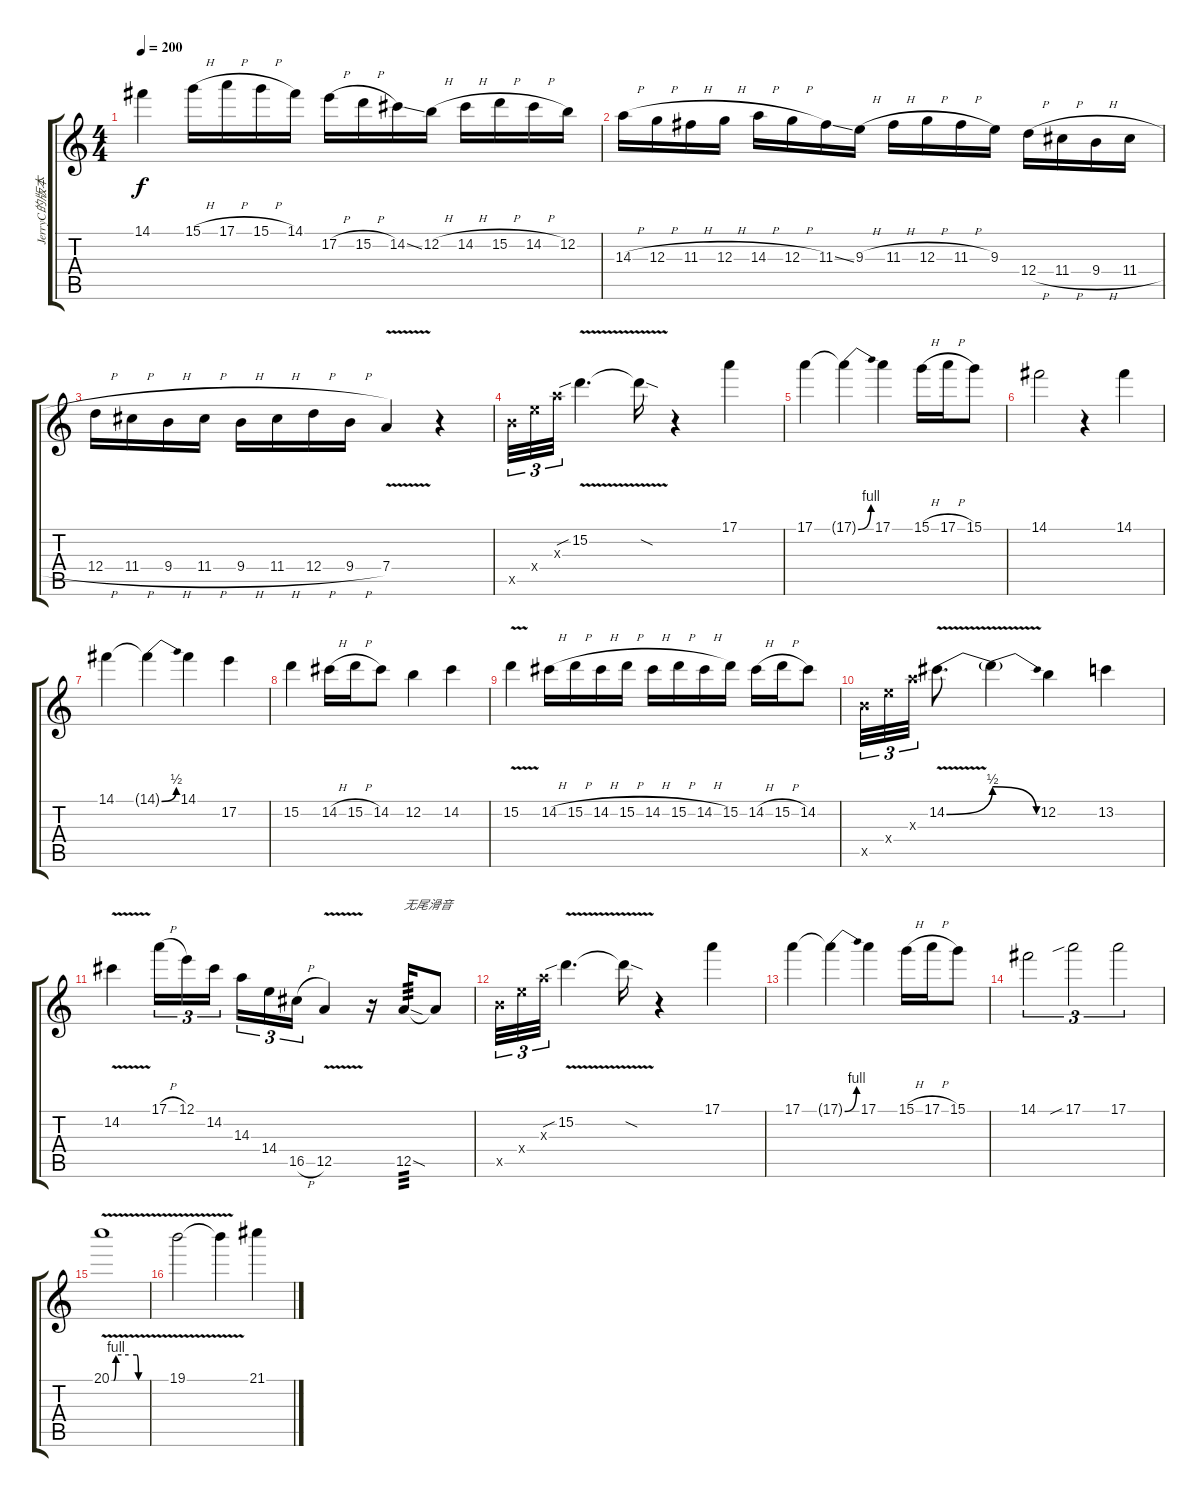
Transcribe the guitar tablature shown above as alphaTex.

\track (" JerryC的版本" " JerryC的版本") {instrument distortionguitar}
\staff {score tabs}
\tuning (E4 B3 G3 D3 A2 E2) {hide}
\ts (4 4)
\tempo 200
\clef g2
\ks c
14.1.4{dy f} 15.1{h}.16 17.1{h}.16 15.1{h}.16 14.1.16 17.2{h}.16 15.2{h}.16 14.2{ss}.16 12.2{h}.16 14.2{h}.16 15.2{h}.16 14.2{h}.16 12.2.16 |
14.3{h}.16 12.3{h}.16 11.3{h}.16 12.3{h}.16 14.3{h}.16 12.3{h}.16 11.3{ss}.16 9.3{h}.16 11.3{h}.16 12.3{h}.16 11.3{h}.16 9.3.16 12.4{h}.16 11.4{h}.16 9.4{h}.16 11.4{h}.16 |
12.4{h}.16 11.4{h}.16 9.4{h}.16 11.4{h}.16 9.4{h}.16 11.4{h}.16 12.4{h}.16 9.4{h}.16 7.4{v}.4 r.4 |
14.5{x}.32{tu (3 2)} 14.4{x}.32{tu (3 2)} 14.3{x}.32{tu (3 2)} 15.2{v sib}.4{d} 15.2{sod t}.16 r.4 17.1.4 |
17.1.4 17.1{be (bend 0 0 60 4) t}.4 17.1.4 15.1{h}.16 17.1{h}.16 15.1.8 |
14.1.2 r.4 14.1.4 |
14.1.4 14.1{be (bend 0 0 60 2) t}.4 14.1.4 17.2.4 |
15.2.4 14.2{h}.16 15.2{h}.16 14.2.8 12.2.4 14.2.4 |
15.2{v}.4 14.2{h}.16 15.2{h}.16 14.2{h}.16 15.2{h}.16 14.2{h}.16 15.2{h}.16 14.2{h}.16 15.2.16 14.2{h}.16 15.2{h}.16 14.2.8 |
14.5{x}.32{tu (3 2)} 14.4{x}.32{tu (3 2)} 14.3{x}.32{tu (3 2)} 14.2{be (bend 0 0 60 2) v}.8{d} 14.2{be (release 0 2 60 0) t}.4 12.2.4 13.2.4 |
14.2{v}.4 17.1{h}.16{tu (3 2)} 12.1.16{tu (3 2)} 14.2.16{tu (3 2) beam splitsecondary} 14.3.16{tu (3 2)} 14.4.16{tu (3 2)} 16.5{h}.16{tu (3 2)} 12.5{v}.4 r.16 12.5{sod}.16{txt "无尾滑音" tp 3} 12.5{t}.8 |
14.5{x}.32{tu (3 2)} 14.4{x}.32{tu (3 2)} 14.3{x}.32{tu (3 2)} 15.2{v sib}.4{d} 15.2{sod t}.16 r.4 17.1.4 |
17.1.4 17.1{be (bend 0 0 60 4) t}.4 17.1.4 15.1{h}.16 17.1{h}.16 15.1.8 |
14.1.2{tu (3 2)} 17.1{sib}.2{tu (3 2)} 17.1.2{tu (3 2)} |
20.1{be (custom 0 0 4 0 8 4 30 4 44 4 47 0 60 0) v}.1 |
19.1{v}.2 19.1{t}.4 21.1.4
